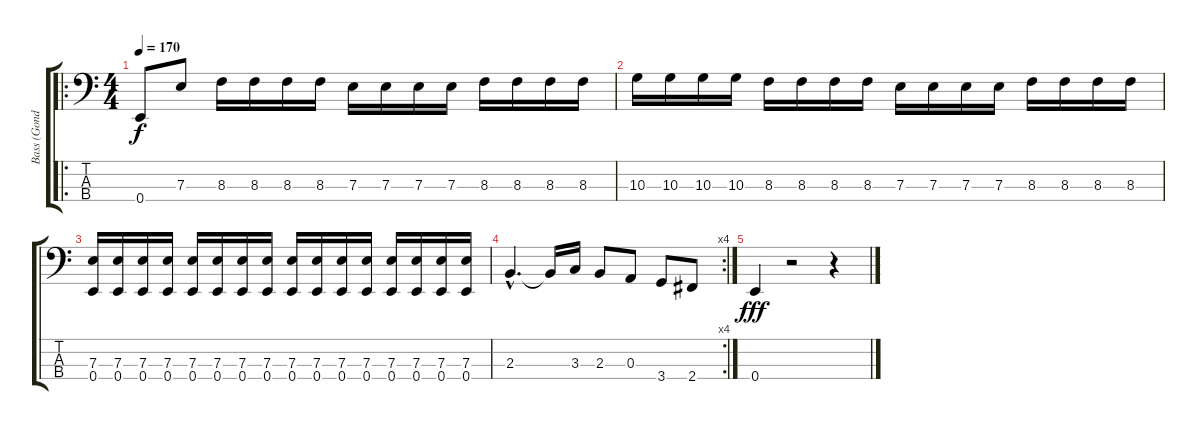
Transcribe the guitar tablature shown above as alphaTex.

\track ("Bass (Gonde)" "Bass (Gond") {instrument electricbasspick}
\staff {score tabs}
\tuning (G2 D2 A1 E1) {hide}
\ro
\ts (4 4)
\tempo 170
\clef f4
\ks c
0.4.8{dy f} 7.3.8 8.3.16 8.3.16 8.3.16 8.3.16 7.3.16 7.3.16 7.3.16 7.3.16 8.3.16 8.3.16 8.3.16 8.3.16 |
10.3.16 10.3.16 10.3.16 10.3.16 8.3.16 8.3.16 8.3.16 8.3.16 7.3.16 7.3.16 7.3.16 7.3.16 8.3.16 8.3.16 8.3.16 8.3.16 |
(7.3 0.4).16 (7.3 0.4).16 (7.3 0.4).16 (7.3 0.4).16 (7.3 0.4).16 (7.3 0.4).16 (7.3 0.4).16 (7.3 0.4).16 (7.3 0.4).16 (7.3 0.4).16 (7.3 0.4).16 (7.3 0.4).16 (7.3 0.4).16 (7.3 0.4).16 (7.3 0.4).16 (7.3 0.4).16 |
\rc 4
2.3{hac}.4{d} 2.3{t}.16 3.3.16 2.3.8 0.3.8 3.4.8 2.4.8 |
0.4.4{dy fff} r.2 r.4
